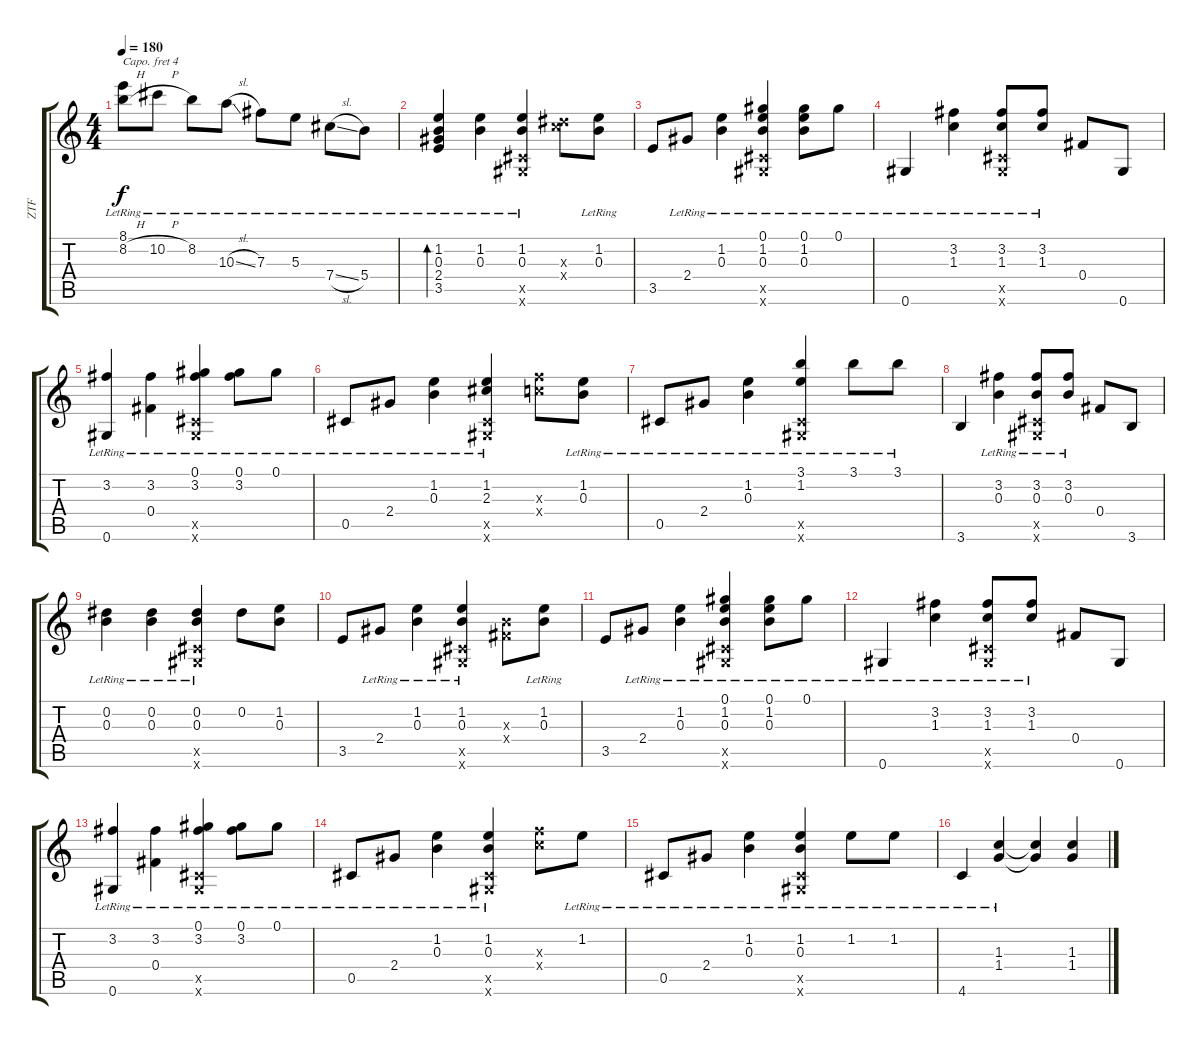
\track ("ZTF" "ZTF") {instrument acousticguitarsteel}
\staff {score tabs}
\capo 4
\tuning (E4 B3 G3 D3 A2 E2) {hide}
\ts (4 4)
\tempo 180
\clef g2
\ks c
(8.1 8.2{h lr}).8{dy f} 10.2{h lr}.8 8.2{lr}.8 10.3{sl lr}.8 7.3{lr}.8 5.3{lr}.8 7.4{sl lr}.8 5.4{lr}.8 |
(1.2{lr} 0.3{lr} 2.4{lr} 3.5).4{bd 480} (1.2{lr} 0.3{lr}).4 (1.2{lr} 0.3{lr} 0.5{x} 0.6{x}).4 (4.3{x} 6.4{x}).8 (1.2{lr} 0.3{lr}).8 |
3.5.8 2.4{lr}.8 (1.2{lr} 0.3{lr}).4 (0.1{lr} 1.2{lr} 0.3{lr} 0.5{x} 0.6{x}).4 (0.1{lr} 1.2{lr} 0.3{lr}).8 0.1{lr}.8 |
0.6{lr}.4 (3.2{lr} 1.3{lr}).4 (3.2{lr} 1.3{lr} 0.5{x} 0.6{x}).8 (3.2{lr} 1.3{lr}).8 0.4.8 0.6.8 |
(3.2 0.6{lr}).4 (3.2{lr} 0.4).4 (0.1 3.2{lr} 0.5{x} 0.6{x}).4 (0.1{lr} 3.2{lr}).8 0.1{lr}.8 |
0.5{lr}.8 2.4{lr}.8 (1.2{lr} 0.3{lr}).4 (1.2{lr} 2.3{lr} 0.5{x} 0.6{x}).4 (6.3{x} 6.4{x}).8 (1.2{lr} 0.3).8 |
0.5{lr}.8 2.4{lr}.8 (1.2{lr} 0.3{lr}).4 (3.1{lr} 1.2{lr} 0.5{x} 0.6{x}).4 3.1{lr}.8 3.1{lr}.8 |
3.6.4 (3.2{lr} 0.3).4 (3.2{lr} 0.3{lr} 0.5{x} 0.6{x}).8 (3.2{lr} 0.3{lr}).8 0.4.8 3.6.8 |
(0.2 0.3{lr}).4 (0.2 0.3{lr}).4 (0.2 0.3{lr} 0.5{x} 0.6{x}).4 0.2.8 (1.2 0.3).8 |
3.5.8 2.4{lr}.8 (1.2{lr} 0.3{lr}).4 (1.2{lr} 0.3{lr} 0.5{x} 0.6{x}).4 (0.3{x} 0.4{x}).8 (1.2{lr} 0.3{lr}).8 |
3.5.8 2.4{lr}.8 (1.2{lr} 0.3{lr}).4 (0.1{lr} 1.2{lr} 0.3{lr} 0.5{x} 0.6{x}).4 (0.1{lr} 1.2{lr} 0.3{lr}).8 0.1{lr}.8 |
0.6{lr}.4 (3.2{lr} 1.3{lr}).4 (3.2{lr} 1.3{lr} 0.5{x} 0.6{x}).8 (3.2{lr} 1.3{lr}).8 0.4.8 0.6.8 |
(3.2{lr} 0.6{lr}).4 (3.2{lr} 0.4).4 (0.1 3.2{lr} 0.5{x} 0.6{x}).4 (0.1{lr} 3.2{lr}).8 0.1{lr}.8 |
0.5{lr}.8 2.4{lr}.8 (1.2{lr} 0.3{lr}).4 (1.2{lr} 0.3{lr} 0.5{x} 0.6{x}).4 (6.3{x} 6.4{x}).8 1.2{lr}.8 |
0.5{lr}.8 2.4{lr}.8 (1.2{lr} 0.3{lr}).4 (1.2{lr} 0.3{lr} 0.5{x} 0.6{x}).4 1.2{lr}.8 1.2{lr}.8 |
4.6{lr}.4 (1.3{lr} 1.4{lr}).4 (1.3{t} 1.4{t}).4 (1.3 1.4).4
